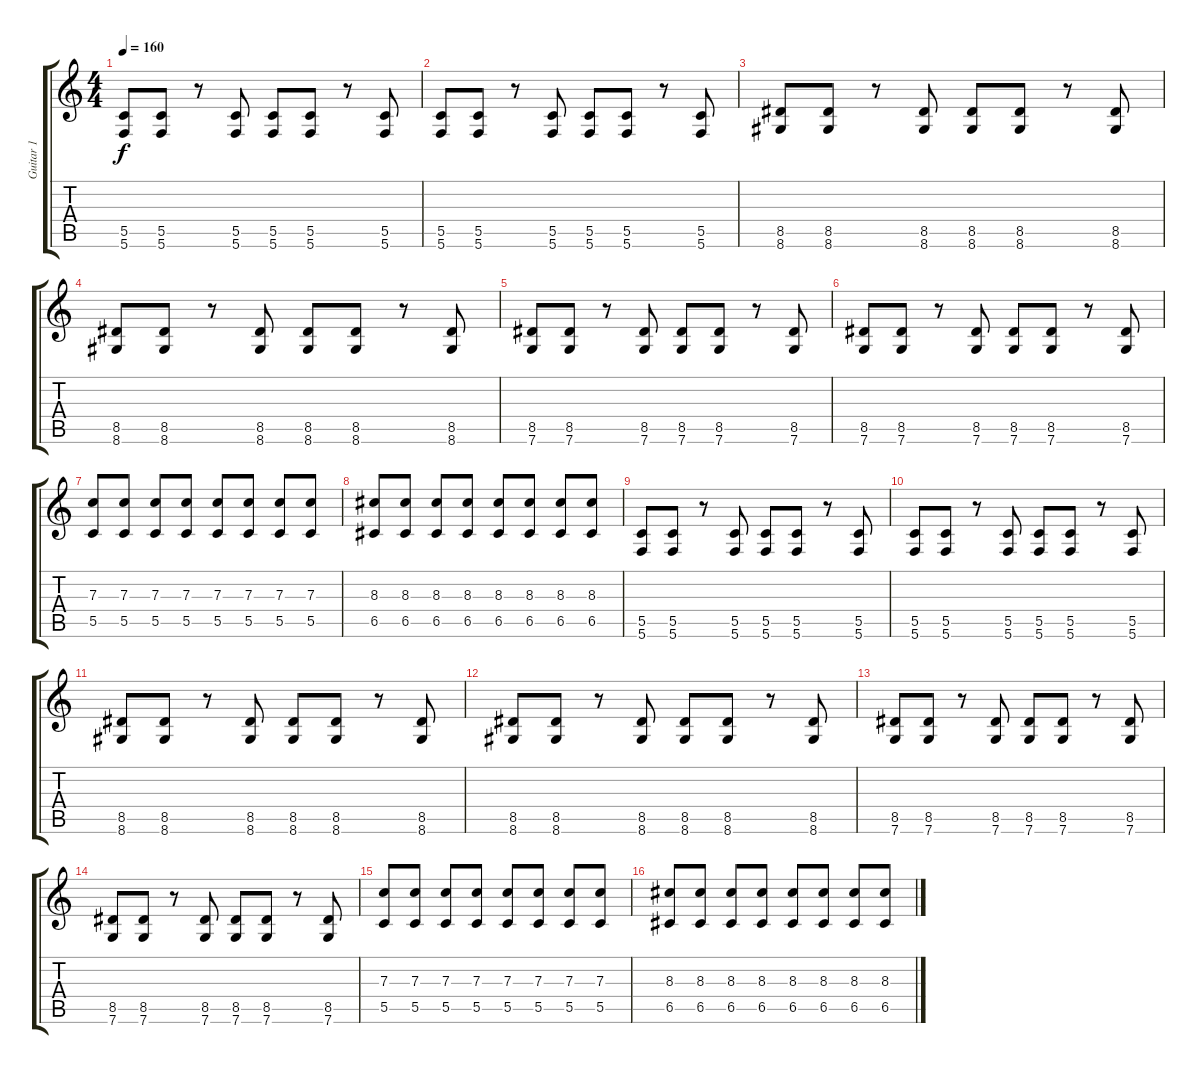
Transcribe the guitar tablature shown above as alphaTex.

\track ("Guitar 1" "Guitar 1") {instrument distortionguitar}
\staff {score tabs}
\tuning (D4 A3 F3 C3 G2 C2) {hide}
\ts (4 4)
\tempo 160
\clef g2
\ks c
(5.5 5.6).8{dy f} (5.5 5.6).8 r.8 (5.5 5.6).8 (5.5 5.6).8 (5.5 5.6).8 r.8 (5.5 5.6).8 |
(5.5 5.6).8 (5.5 5.6).8 r.8 (5.5 5.6).8 (5.5 5.6).8 (5.5 5.6).8 r.8 (5.5 5.6).8 |
(8.5 8.6).8 (8.5 8.6).8 r.8 (8.5 8.6).8 (8.5 8.6).8 (8.5 8.6).8 r.8 (8.5 8.6).8 |
(8.5 8.6).8 (8.5 8.6).8 r.8 (8.5 8.6).8 (8.5 8.6).8 (8.5 8.6).8 r.8 (8.5 8.6).8 |
(8.5 7.6).8 (8.5 7.6).8 r.8 (8.5 7.6).8 (8.5 7.6).8 (8.5 7.6).8 r.8 (8.5 7.6).8 |
(8.5 7.6).8 (8.5 7.6).8 r.8 (8.5 7.6).8 (8.5 7.6).8 (8.5 7.6).8 r.8 (8.5 7.6).8 |
(7.3 5.5).8 (7.3 5.5).8 (7.3 5.5).8 (7.3 5.5).8 (7.3 5.5).8 (7.3 5.5).8 (7.3 5.5).8 (7.3 5.5).8 |
(8.3 6.5).8 (8.3 6.5).8 (8.3 6.5).8 (8.3 6.5).8 (8.3 6.5).8 (8.3 6.5).8 (8.3 6.5).8 (8.3 6.5).8 |
(5.5 5.6).8 (5.5 5.6).8 r.8 (5.5 5.6).8 (5.5 5.6).8 (5.5 5.6).8 r.8 (5.5 5.6).8 |
(5.5 5.6).8 (5.5 5.6).8 r.8 (5.5 5.6).8 (5.5 5.6).8 (5.5 5.6).8 r.8 (5.5 5.6).8 |
(8.5 8.6).8 (8.5 8.6).8 r.8 (8.5 8.6).8 (8.5 8.6).8 (8.5 8.6).8 r.8 (8.5 8.6).8 |
(8.5 8.6).8 (8.5 8.6).8 r.8 (8.5 8.6).8 (8.5 8.6).8 (8.5 8.6).8 r.8 (8.5 8.6).8 |
(8.5 7.6).8 (8.5 7.6).8 r.8 (8.5 7.6).8 (8.5 7.6).8 (8.5 7.6).8 r.8 (8.5 7.6).8 |
(8.5 7.6).8 (8.5 7.6).8 r.8 (8.5 7.6).8 (8.5 7.6).8 (8.5 7.6).8 r.8 (8.5 7.6).8 |
(7.3 5.5).8 (7.3 5.5).8 (7.3 5.5).8 (7.3 5.5).8 (7.3 5.5).8 (7.3 5.5).8 (7.3 5.5).8 (7.3 5.5).8 |
(8.3 6.5).8 (8.3 6.5).8 (8.3 6.5).8 (8.3 6.5).8 (8.3 6.5).8 (8.3 6.5).8 (8.3 6.5).8 (8.3 6.5).8
